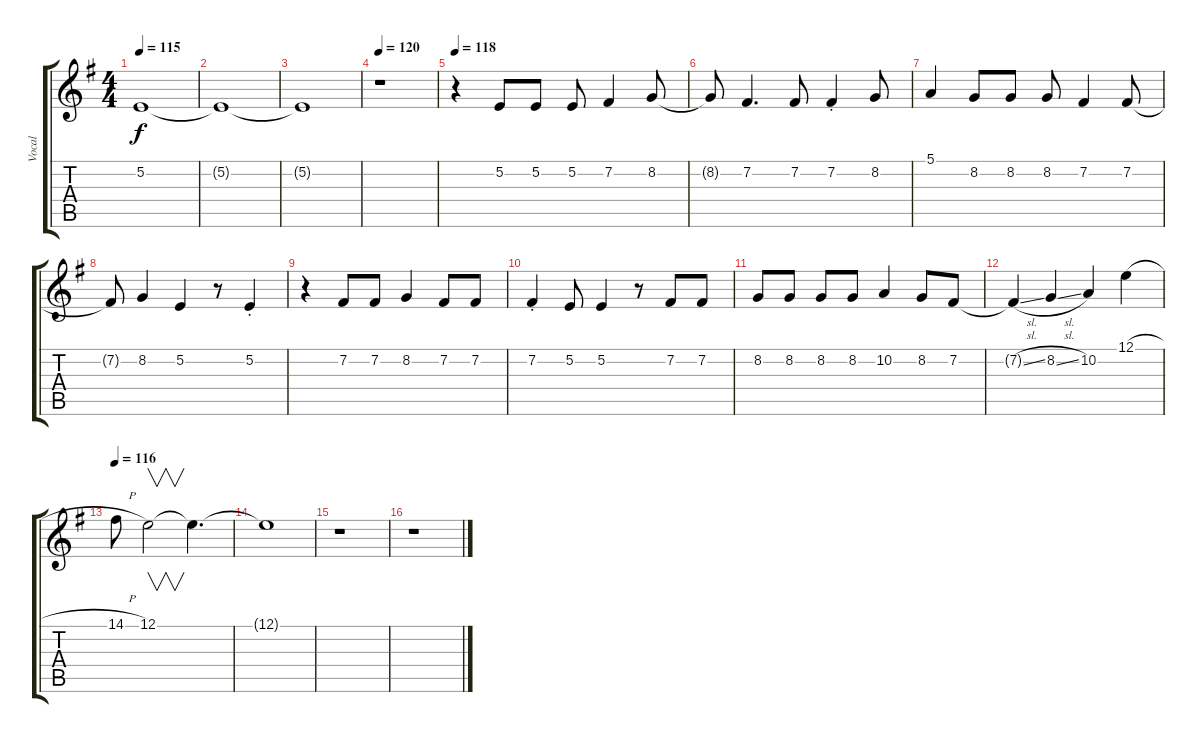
\track ("Vocal" "Vocal") {instrument lead6voice}
\staff {score tabs}
\tuning (E4 B3 G3 D3 A2 E2) {hide}
\ts (4 4)
\tempo 115
\clef g2
\ks eminor
5.2{t}.1{dy f} |
5.2{t}.1 |
5.2{t}.1 |
\tempo 120
r.1 |
\tempo 118
r.4 5.2.8 5.2.8 5.2.8 7.2.4 8.2.8 |
8.2{t}.8 7.2.4{d} 7.2.8 7.2{st}.4 8.2.8 |
5.1.4 8.2.8 8.2.8 8.2.8 7.2.4 7.2.8 |
7.2{t}.8 8.2.4 5.2.4 r.8 5.2{st}.4 |
r.4 7.2.8 7.2.8 8.2.4 7.2.8 7.2.8 |
7.2{st}.4 5.2.8 5.2.4 r.8 7.2.8 7.2.8 |
8.2.8 8.2.8 8.2.8 8.2.8 10.2.4 8.2.8 7.2.8 |
7.2{sl t}.4 8.2{sl}.4 10.2.4 12.1{h}.4 |
\tempo 116
14.1{h}.8 12.1.2{v} 12.1{t}.4{d} |
12.1{t}.1 |
r.1 |
r.1
